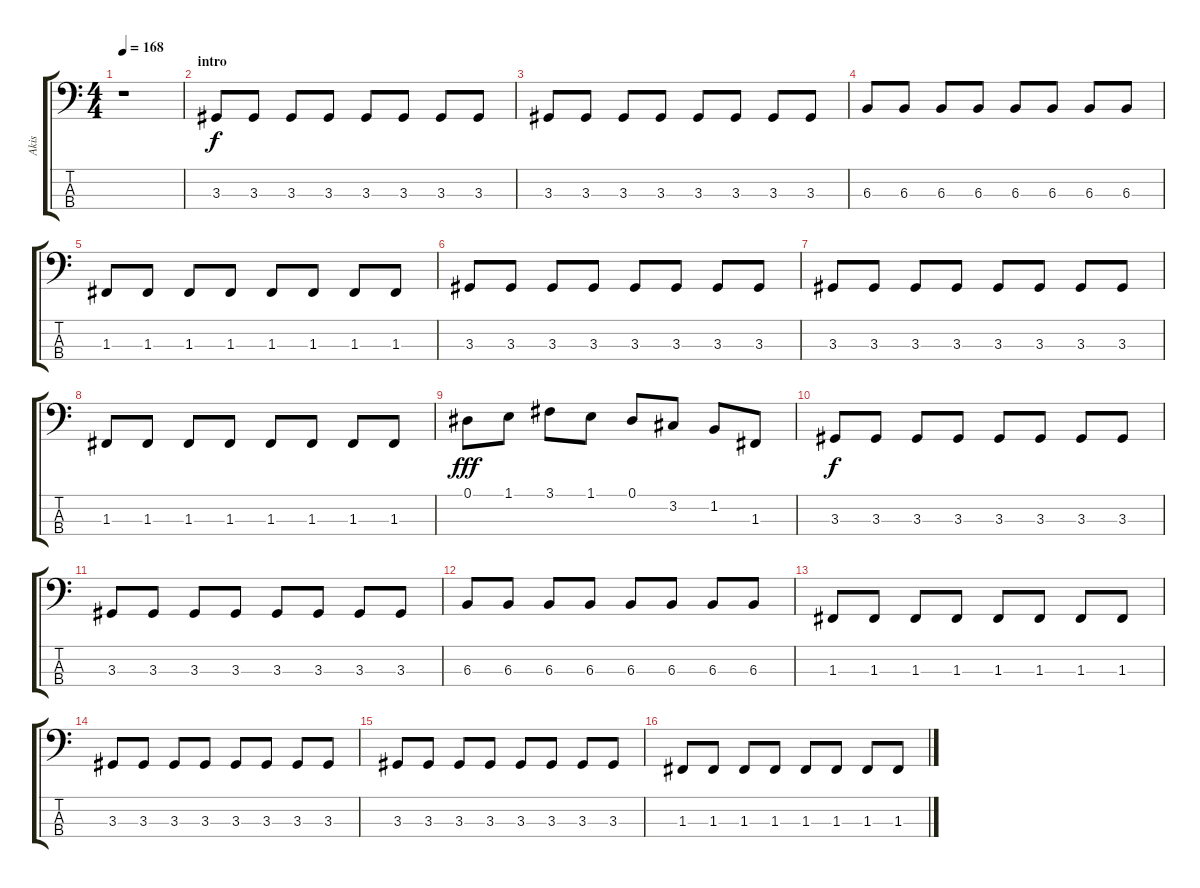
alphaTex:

\track ("Akis" "Akis") {instrument electricbassfinger}
\staff {score tabs}
\tuning (Eb2 Bb1 F1 C1) {hide}
\ts (4 4)
\tempo 168
\clef f4
\ks c
r.1{dy f instrument electricbassfinger} |
\section ("" "intro")
3.3.8 3.3.8 3.3.8 3.3.8 3.3.8 3.3.8 3.3.8 3.3.8 |
3.3.8 3.3.8 3.3.8 3.3.8 3.3.8 3.3.8 3.3.8 3.3.8 |
6.3.8 6.3.8 6.3.8 6.3.8 6.3.8 6.3.8 6.3.8 6.3.8 |
1.3.8 1.3.8 1.3.8 1.3.8 1.3.8 1.3.8 1.3.8 1.3.8 |
3.3.8 3.3.8 3.3.8 3.3.8 3.3.8 3.3.8 3.3.8 3.3.8 |
3.3.8 3.3.8 3.3.8 3.3.8 3.3.8 3.3.8 3.3.8 3.3.8 |
1.3.8 1.3.8 1.3.8 1.3.8 1.3.8 1.3.8 1.3.8 1.3.8 |
0.1.8{dy fff} 1.1.8 3.1.8 1.1.8 0.1.8 3.2.8 1.2.8 1.3.8 |
3.3.8{dy f} 3.3.8 3.3.8 3.3.8 3.3.8 3.3.8 3.3.8 3.3.8 |
3.3.8 3.3.8 3.3.8 3.3.8 3.3.8 3.3.8 3.3.8 3.3.8 |
6.3.8 6.3.8 6.3.8 6.3.8 6.3.8 6.3.8 6.3.8 6.3.8 |
1.3.8 1.3.8 1.3.8 1.3.8 1.3.8 1.3.8 1.3.8 1.3.8 |
3.3.8 3.3.8 3.3.8 3.3.8 3.3.8 3.3.8 3.3.8 3.3.8 |
3.3.8 3.3.8 3.3.8 3.3.8 3.3.8 3.3.8 3.3.8 3.3.8 |
1.3.8 1.3.8 1.3.8 1.3.8 1.3.8 1.3.8 1.3.8 1.3.8
